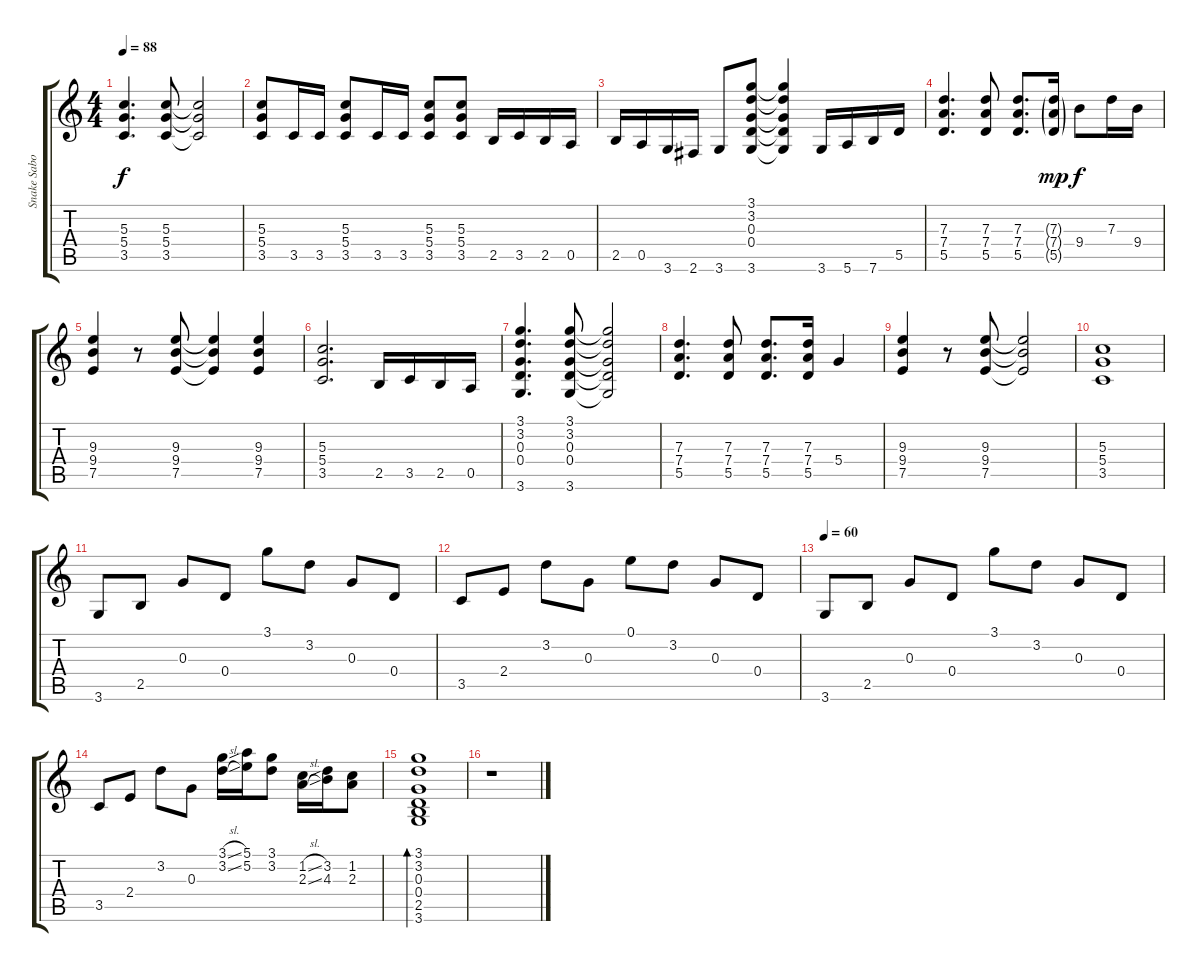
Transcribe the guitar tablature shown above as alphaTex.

\track ("Snake Sabo - Guitar" "Snake Sabo") {instrument acousticguitarsteel}
\staff {score tabs}
\tuning (E4 B3 G3 D3 A2 E2) {hide}
\ts (4 4)
\tempo 88
\clef g2
\ks c
(5.3 5.4 3.5).4{d dy f} (5.3 5.4 3.5).8 (5.3{t} 5.4{t} 3.5{t}).2 |
(5.3 5.4 3.5).8 3.5.16 3.5.16 (5.3 5.4 3.5).8 3.5.16 3.5.16 (5.3 5.4 3.5).8 (5.3 5.4 3.5).8 2.5.16 3.5.16 2.5.16 0.5.16 |
2.5.16 0.5.16 3.6.16 2.6.16 3.6.8 (3.1 3.2 0.3 0.4 3.6).8 (3.1{t} 3.2{t} 0.3{t} 0.4{t} 3.6{t}).4 3.6.16 5.6.16 7.6.16 5.5.16 |
(7.3 7.4 5.5).4{d} (7.3 7.4 5.5).8 (7.3 7.4 5.5).8{d} (7.3{g} 7.4{g} 5.5{g}).16{dy mp} 9.4.8{dy f} 7.3.16 9.4.16 |
(9.3 9.4 7.5).4 r.8 (9.3 9.4 7.5).8 (9.3{t} 9.4{t} 7.5{t}).4 (9.3 9.4 7.5).4 |
(5.3 5.4 3.5).2{d} 2.5.16 3.5.16 2.5.16 0.5.16 |
(3.1 3.2 0.3 0.4 3.6).4{d} (3.1 3.2 0.3 0.4 3.6).8 (3.1{t} 3.2{t} 0.3{t} 0.4{t} 3.6{t}).2 |
(7.3 7.4 5.5).4{d} (7.3 7.4 5.5).8 (7.3 7.4 5.5).8{d} (7.3 7.4 5.5).16 5.4.4 |
(9.3 9.4 7.5).4 r.8 (9.3 9.4 7.5).8 (9.3{t} 9.4{t} 7.5{t}).2 |
(5.3 5.4 3.5).1{volume 0} |
3.6.8{volume 16 balance 8 instrument acousticguitarsteel} 2.5.8 0.3.8 0.4.8 3.1.8 3.2.8 0.3.8 0.4.8 |
3.5.8 2.4.8 3.2.8 0.3.8 0.1.8 3.2.8 0.3.8 0.4.8 |
\tempo 60
3.6.8 2.5.8 0.3.8 0.4.8 3.1.8 3.2.8 0.3.8 0.4.8 |
3.5.8 2.4.8 3.2.8 0.3.8 (3.1{sl} 3.2{sl}).16 (5.1 5.2).16 (3.1 3.2).8 (1.2{sl} 2.3{sl}).16 (3.2 4.3).16 (1.2 2.3).8 |
(3.1 3.2 0.3 0.4 2.5 3.6).1{bd 60} |
r.1
